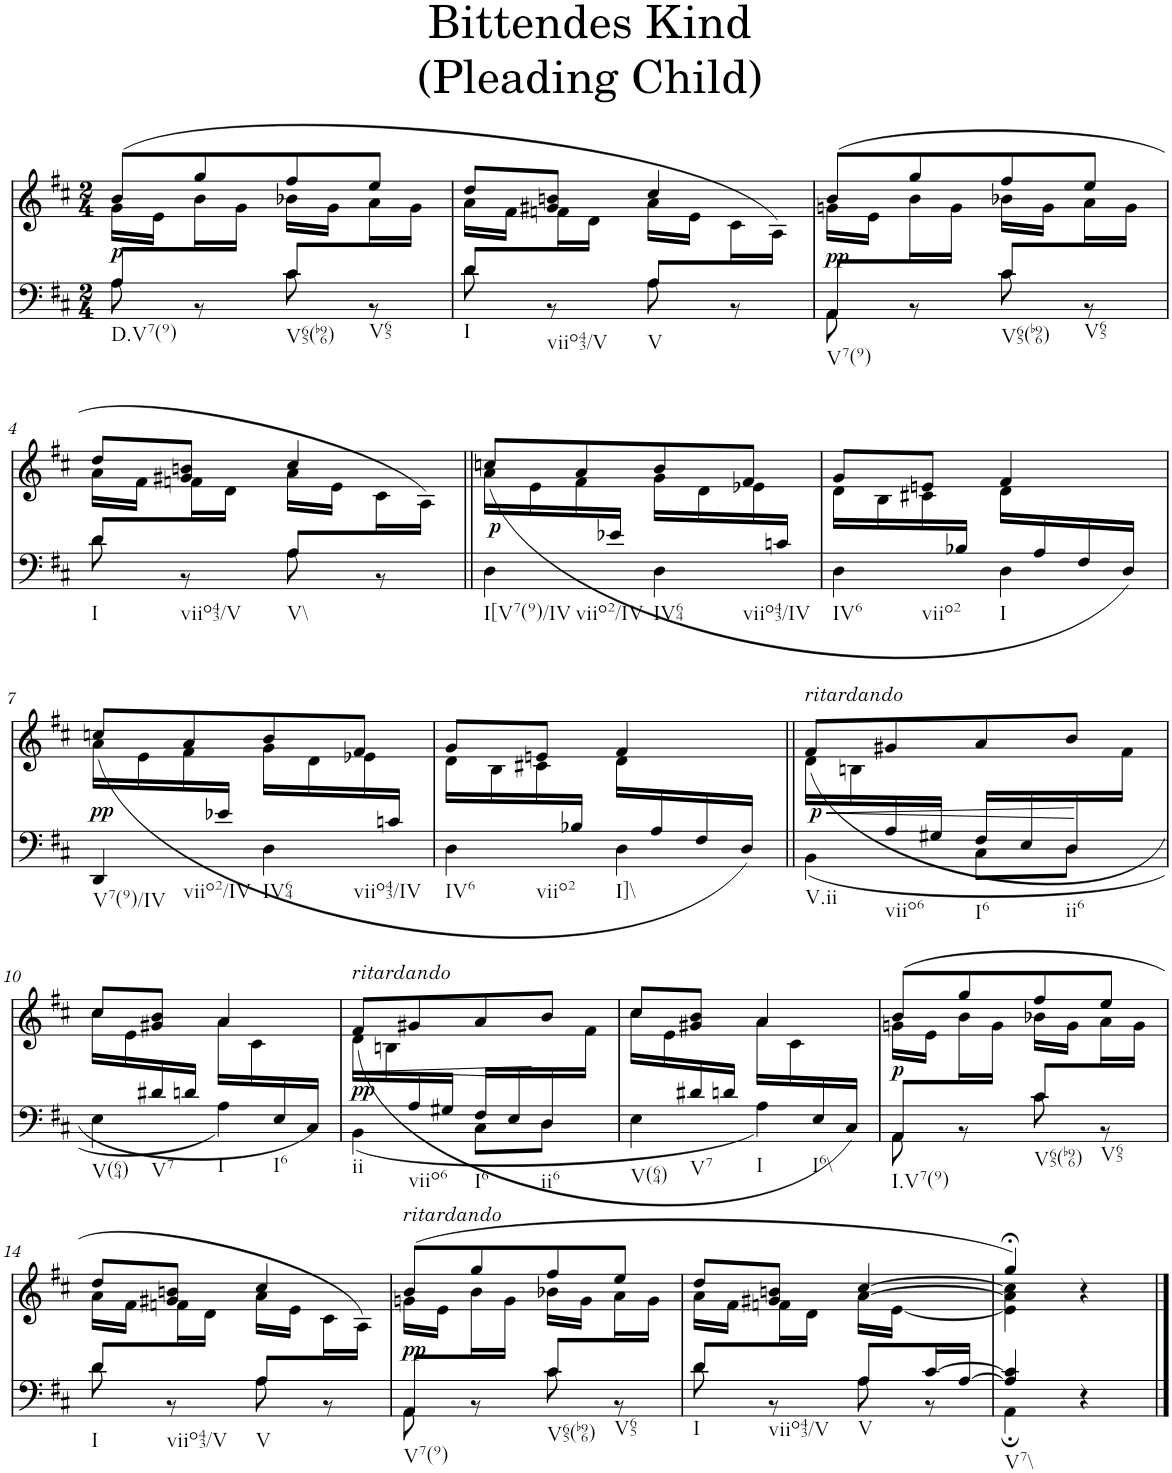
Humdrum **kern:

**kern	**kern	**dynam
*part1	*part1	*part1
*staff2	*staff1	*staff1/2
*I"Piano	*	*
*I'Pno.	*	*
*clefF4	*clefG2	*
*k[f#c#]	*k[f#c#]	*
*M2/4	*M2/4	*
=1	=1	=1
*^	*^	*
*	*	*	*^	*
!LO:TX:b:t=D.V7(9)	!	!	!	!	!
!	!	!	!	!	!LO:DY:b
8A/L	8A\	(8b/L	16g\LL	8ryy	p
.	.	.	16e\JJ	.	.
8ryy	8r	8gg/	8ryy	16b\L	.
.	.	.	.	16g\JJ	.
!LO:TX:b:t=V65(b96)	!	!	!	!	!
8c#/L	8c#\	8ff#/	16b-X\LL	8ryy	.
.	.	.	16g\JJ	.	.
!LO:TX:b:t=V65	!	!	!	!	!
8ryy	8r	8ee/J	8ryy	16a\L	.
.	.	.	.	16g\JJ	.
=2	=2	=2	=2	=2	=2
!LO:TX:b:t=I	!	!	!	!	!
8d/L	8d\	8dd/L	16a\LL	8ryy	.
.	.	.	16f#\JJ	.	.
!LO:TX:b:t=viio43/V	!	!	!	!	!
8ryy	8r	8g#X/ 8bn/J	8ryy	16fn\L	.
.	.	.	.	16d\JJ	.
!LO:TX:b:t=V	!	!	!	!	!
8A/L	8A\	4cc#/	16a\LL	8ryy	.
.	.	.	16e\JJ	.	.
8ryy	8r	.	8ryy	16c#\L	.
.	.	.	.	16A\JJ)	.
=3	=3	=3	=3	=3	=3
!LO:TX:b:t=V7(9)	!	!	!	!	!
!	!	!	!	!	!LO:DY:b
8AA/L	8AA\	(8b/L	16gn\LL	8ryy	pp
.	.	.	16e\JJ	.	.
8ryy	8r	8gg/	8ryy	16b\L	.
.	.	.	.	16g\JJ	.
!LO:TX:b:t=V65(b96)	!	!	!	!	!
8c#/L	8c#\	8ff#/	16b-X\LL	8ryy	.
.	.	.	16g\JJ	.	.
!LO:TX:b:t=V65	!	!	!	!	!
8ryy	8r	8ee/J	8ryy	16a\L	.
.	.	.	.	16g\JJ	.
!!LO:LB:g=z	!!	!!
=4	=4	=4	=4	=4	=4
!LO:TX:b:t=I	!	!	!	!	!
8d/L	8d\	8dd/L	16a\LL	8ryy	.
.	.	.	16f#\JJ	.	.
!LO:TX:b:t=viio43/V	!	!	!	!	!
8ryy	8r	8g#X/ 8bn/J	8ryy	16fn\L	.
.	.	.	.	16d\JJ	.
!LO:TX:b:t=V\\	!	!	!	!	!
8A/L	8A\	4cc#/	16a\LL	8ryy	.
.	.	.	16e\JJ	.	.
8ryy	8r	.	8ryy	16c#\L	.
.	.	.	.	16A\JJ)	.
=5||	=5||	=5||	=5||	=5||	=5||
!LO:TX:b:t=I[V7(9)/IV	!	!	!	!	!
!LO:TX:b:t=viio2/IV	!	!	!	!	!
!	!	!	!	!	!LO:DY:b
*	*	*	*v	*v	*
8.ryy	4D\	(8ccn/L	16a\LL	p
.	.	.	16e\	.
.	.	8a/	16f#\	.
16e-X/JJ	.	.	16ryy	.
!LO:TX:b:t=IV64	!	!	!	!
!LO:TX:b:t=viio43/IV	!	!	!	!
8.ryy	4D\	8b/	16g\LL	.
.	.	.	16d\	.
.	.	8f#/J	16e-X\	.
16cn/JJ	.	.	16ryy	.
=6	=6	=6	=6	=6
!LO:TX:b:t=IV6	!	!	!	!
!LO:TX:b:t=viio2	!	!	!	!
8.ryy	4D\	8g/L	16d\LL	.
.	.	.	16B\	.
.	.	8en/J	16c#X\	.
16B-X/JJ	.	.	16ryy	.
!LO:TX:b:t=I	!	!	!	!
16ryy	4D\	4f#/	16d\LL	.
16A/	.	.	8.ryy	.
16F#/	.	.	.	.
16D/JJ)	.	.	.	.
!!LO:LB:g=z	!!
=7	=7	=7	=7	=7
!LO:TX:b:t=V7(9)/IV	!	!	!	!
!LO:TX:b:t=viio2/IV	!	!	!	!
!	!	!	!	!LO:DY:b
8.ryy	4DD/	(8ccn/L	16a\LL	pp
.	.	.	16e\	.
.	.	8a/	16f#\	.
16e-X/JJ	.	.	16ryy	.
!LO:TX:b:t=IV64	!	!	!	!
!LO:TX:b:t=viio43/IV	!	!	!	!
8.ryy	4D\	8b/	16g\LL	.
.	.	.	16d\	.
.	.	8f#/J	16e-X\	.
16cn/JJ	.	.	16ryy	.
=8	=8	=8	=8	=8
!LO:TX:b:t=IV6	!	!	!	!
!LO:TX:b:t=viio2	!	!	!	!
8.ryy	4D\	8g/L	16d\LL	.
.	.	.	16B\	.
.	.	8en/J	16c#X\	.
16B-X/JJ	.	.	16ryy	.
!LO:TX:b:t=I]\\	!	!	!	!
16ryy	4D\	4f#/	16d\LL	.
16A/	.	.	8.ryy	.
16F#/	.	.	.	.
16D/JJ)	.	.	.	.
*	*	*v	*v	*
=9||	=9||	=9||	=9||
*	*^	*	*
!	!	!	!LO:TX:a:i:t=ritardando	!
!LO:TX:b:t=V.ii	!	!	!	!
!LO:TX:b:t=viio6	!	!	!	!
!	!	!	!	!LO:HP:b
*	*	*	*^	*
*	*	*	*	*^	*
!	!	!	!	!	!	!LO:DY:n=1:b
8ryy	4BB\	4ryy	(8f#/L	16d\LL	4..ryy	< p
.	.	.	.	16Bn\	.	.
16A/	.	.	8g#X/	4.ryy	.	.
16G#X/JJ	.	.	.	.	.	.
!LO:TX:b:t=I6	!	!	!	!	!	!
4ryy	16F#/LL	8C#\L	8a/	.	.	.
.	16E/	.	.	.	.	.
!	!LO:TX:b:t=ii6	!	!	!	!	!
.	16D/	8D\J	8b/J	.	.	.
.	16ryy	.	.	.	16f#\JJ	.
*v	*v	*v	*	*	*	*
*	*v	*v	*v	*
.	.	[
!!LO:LB:g=z
=10	=10	=10
*^	*^	*
!LO:TX:b:t=V(64)	!	!	!	!
!LO:TX:b:t=V7	!	!	!	!
8ryy	4E\	8cc#/L	16cc#\LL	.
.	.	.	16e\	.
16d#X/	.	8g#X/ 8b/J	8ryy	.
16dn/JJ	.	.	.	.
!LO:TX:b:t=I	!	!	!	!
!LO:TX:b:t=I6	!	!	!	!
8ryy	4A\	4a/	16a\LL	.
.	.	.	16c#\	.
16E/	.	.	8ryy	.
16C#/JJ)	.	.	.	.
*	*	*v	*v	*
=11	=11	=11	=11
*	*^	*	*
!	!	!	!LO:TX:a:i:t=ritardando	!
!LO:TX:b:t=ii	!	!	!	!
!LO:TX:b:t=viio6	!	!	!	!
!	!	!	!	!LO:HP:b
*	*	*	*^	*
*	*	*	*	*^	*
!	!	!	!	!	!	!LO:DY:n=1:b
8ryy	4BB\	4ryy	(8f#/L	16d\LL	4..ryy	< pp
.	.	.	.	16Bn\	.	.
16A/	.	.	8g#X/	4.ryy	.	.
16G#X/JJ	.	.	.	.	.	.
!LO:TX:b:t=I6	!	!	!	!	!	!
4ryy	16F#/LL	8C#\L	8a/	.	.	.
.	16E/	.	.	.	.	.
!	!LO:TX:b:t=ii6	!	!	!	!	!
.	16D/	8D\J	8b/J	.	.	.
.	16ryy	.	.	.	16f#\JJ	.
*v	*v	*v	*	*	*	*
*	*v	*v	*v	*
.	.	[
=12	=12	=12
*^	*^	*
!LO:TX:b:t=V(64)	!	!	!	!
!LO:TX:b:t=V7	!	!	!	!
8ryy	4E\	8cc#/L	16cc#\LL	.
.	.	.	16e\	.
16d#X/	.	8g#X/ 8b/J	8ryy	.
16dn/JJ	.	.	.	.
!LO:TX:b:t=I	!	!	!	!
!LO:TX:b:t=I6\\	!	!	!	!
8ryy	4A\	4a/	16a\LL	.
.	.	.	16c#\	.
16E/	.	.	8ryy	.
16C#/JJ)	.	.	.	.
=13	=13	=13	=13	=13
*	*	*	*^	*
!LO:TX:b:t=I.V7(9)	!	!	!	!	!
!	!	!	!	!	!LO:DY:b
8AA/L	8AA\	(8b/L	16gn\LL	8ryy	p
.	.	.	16e\JJ	.	.
8ryy	8r	8gg/	8ryy	16b\L	.
.	.	.	.	16g\JJ	.
!LO:TX:b:t=V65(b96)	!	!	!	!	!
8c#/L	8c#\	8ff#/	16b-X\LL	8ryy	.
.	.	.	16g\JJ	.	.
!LO:TX:b:t=V65	!	!	!	!	!
8ryy	8r	8ee/J	8ryy	16a\L	.
.	.	.	.	16g\JJ	.
!!LO:LB:g=z	!!	!!
=14	=14	=14	=14	=14	=14
!LO:TX:b:t=I	!	!	!	!	!
8d/L	8d\	8dd/L	16a\LL	8ryy	.
.	.	.	16f#\JJ	.	.
!LO:TX:b:t=viio43/V	!	!	!	!	!
8ryy	8r	8g#X/ 8bn/J	8ryy	16fn\L	.
.	.	.	.	16d\JJ	.
!LO:TX:b:t=V	!	!	!	!	!
8A/L	8A\	4cc#/	16a\LL	8ryy	.
.	.	.	16e\JJ	.	.
8ryy	8r	.	8ryy	16c#\L	.
.	.	.	.	16A\JJ)	.
=15	=15	=15	=15	=15	=15
!	!	!LO:TX:a:i:t=ritardando	!	!	!
!LO:TX:b:t=V7(9)	!	!	!	!	!
!	!	!	!	!	!LO:DY:b
8AA/L	8AA\	(8b/L	16gn\LL	8ryy	pp
.	.	.	16e\JJ	.	.
8ryy	8r	8gg/	8ryy	16b\L	.
.	.	.	.	16g\JJ	.
!LO:TX:b:t=V65(b96)	!	!	!	!	!
8c#/L	8c#\	8ff#/	16b-X\LL	8ryy	.
.	.	.	16g\JJ	.	.
!LO:TX:b:t=V65	!	!	!	!	!
8ryy	8r	8ee/J	8ryy	16a\L	.
.	.	.	.	16g\JJ	.
=16	=16	=16	=16	=16	=16
!LO:TX:b:t=I	!	!	!	!	!
8d/L	8d\	8dd/L	16a\LL	8ryy	.
.	.	.	16f#\JJ	.	.
!LO:TX:b:t=viio43/V	!	!	!	!	!
8ryy	8r	8g#X/ 8bn/J	8ryy	16fn\L	.
.	.	.	.	16d\JJ	.
!LO:TX:b:t=V	!	!	!	!	!
8A/L	8A\	[4cc#/	[>16a\LL	4ryy	.
.	.	.	[16e\JJ	.	.
[16c#/L	8r	.	8ryy	.	.
[16A/JJ	.	.	.	.	.
*	*	*	*v	*v	*
=17	=17	=17	=17	=17
!LO:TX:b:t=V7\\	!	!	!	!
4A/] 4c#/]	4AA;\	4gg;</)	4e\] 4a\] 4cc#\]	.
4r	4ryy	4r	4ryy	.
*v	*v	*	*	*
*	*v	*v	*
==	==	==
*-	*-	*-
